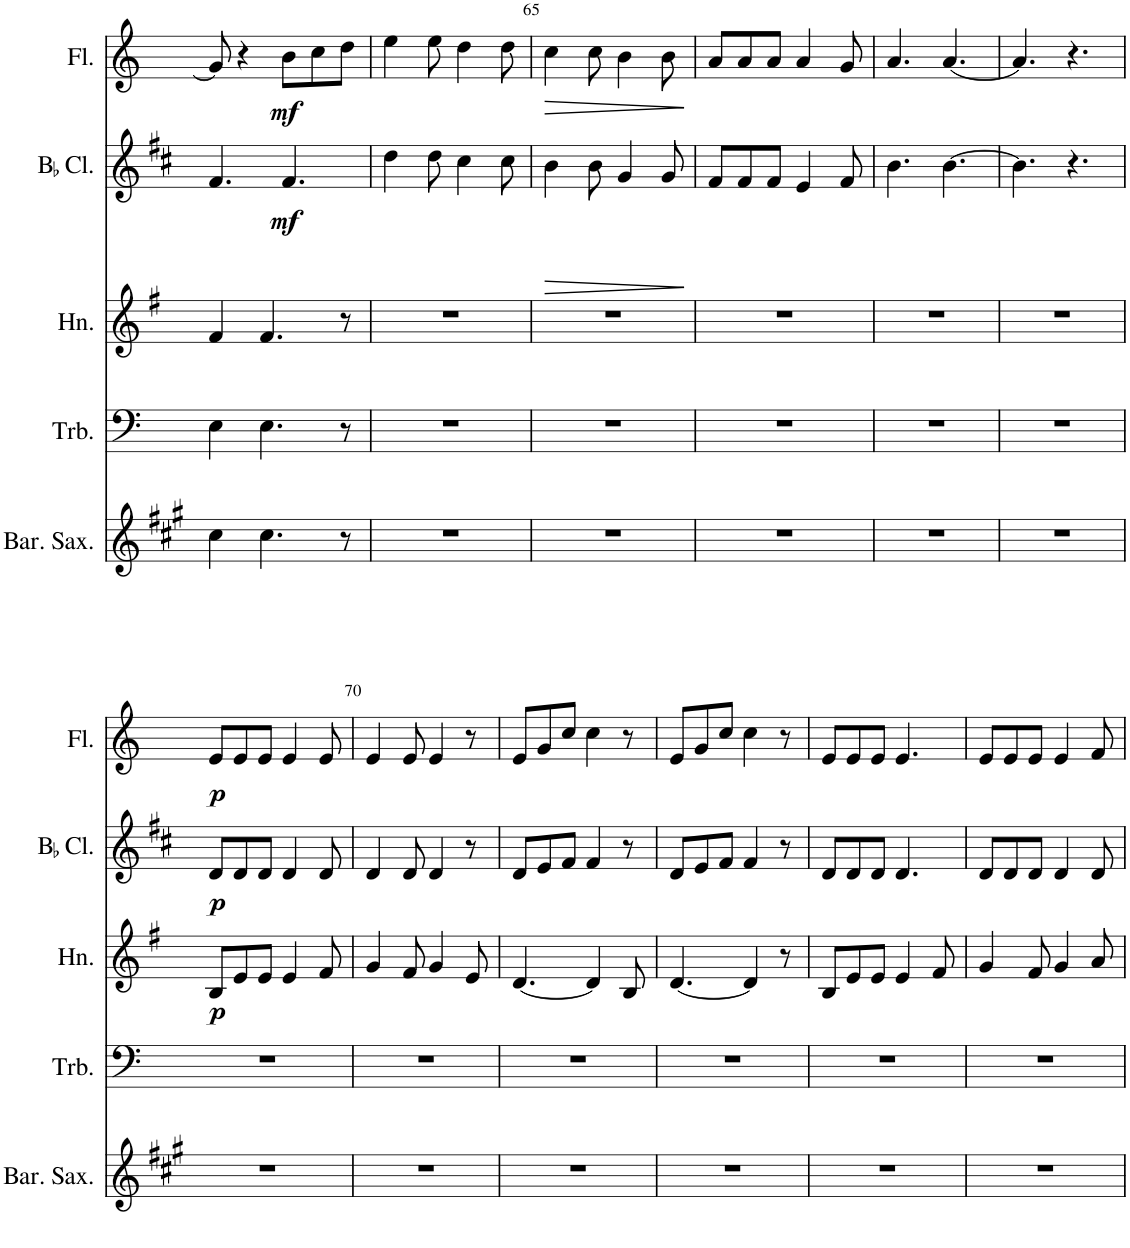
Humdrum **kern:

**kern	**kern	**kern	**dynam	**kern	**dynam	**kern	**dynam
*part5	*part4	*part3	*part3	*part2	*part2	*part1	*part1
*staff5	*staff4	*staff3	*staff3	*staff2	*staff2	*staff1	*staff1
*I"Baritone Saxophone	*I"Trombone	*I"Horn	*	*I"BaccidentalFlat Clarinet	*	*I"Flute	*
*I'Bar. Sax.	*I'Trb.	*I'Hn.	*	*I'BaccidentalFlat Cl.	*	*I'Fl.	*
!!LO:PB:g=z
*clefG2	*clefF4	*clefG2	*	*clefG2	*	*clefG2	*
*Trd12c21	*	*Trd4c7	*	*Trd1c2	*	*	*
*k[f#c#g#]	*k[]	*k[f#]	*	*k[f#c#]	*	*k[]	*
*M6/8	*M6/8	*M6/8	*	*M6/8	*	*M6/8	*
=63	=63	=63	=63	=63	=63	=63	=63
4cc#\	4E\	4f#/	.	4.f#/	.	8g/]	.
.	.	.	.	.	.	4r	.
4.cc#\	4.E\	4.f#/	.	.	.	.	.
!	!	!	!	!	!LO:DY:b	!	!LO:DY:b
.	.	.	.	4.f#/	mf	8b\L	mf
.	.	.	.	.	.	8cc\	.
8r	8r	8r	.	.	.	8dd\J	.
=64	=64	=64	=64	=64	=64	=64	=64
2.r	2.r	2.r	.	4dd\	.	4ee\	.
.	.	.	.	8dd\	.	8ee\	.
.	.	.	.	4cc#\	.	4dd\	.
.	.	.	.	8cc#\	.	8dd\	.
=65	=65	=65	=65	=65	=65	=65	=65
!	!	!	!	!	!LO:HP:b	!	!LO:HP:b
2.r	2.r	2.r	.	4b\	>	4cc\	>
.	.	.	.	8b\	.	8cc\	.
.	.	.	.	4g/	.	4b\	.
.	.	.	.	8g/	.	8b\	.
.	.	.	.	.	]	.	]
=66	=66	=66	=66	=66	=66	=66	=66
2.r	2.r	2.r	.	8f#/L	.	8a/L	.
.	.	.	.	8f#/	.	8a/	.
.	.	.	.	8f#/J	.	8a/J	.
.	.	.	.	4e/	.	4a/	.
.	.	.	.	8f#/	.	8g/	.
=67	=67	=67	=67	=67	=67	=67	=67
2.r	2.r	2.r	.	4.b\	.	4.a/	.
.	.	.	.	[4.b\	.	[4.a/	.
=68	=68	=68	=68	=68	=68	=68	=68
2.r	2.r	2.r	.	4.b\]	.	4.a/]	.
.	.	.	.	4.r	.	4.r	.
!!LO:LB:g=z
=69	=69	=69	=69	=69	=69	=69	=69
!	!	!	!LO:DY:b	!	!LO:DY:b	!	!LO:DY:b
2.r	2.r	8B/L	p	8d/L	p	8e/L	p
.	.	8e/	.	8d/	.	8e/	.
.	.	8e/J	.	8d/J	.	8e/J	.
.	.	4e/	.	4d/	.	4e/	.
.	.	8f#/	.	8d/	.	8e/	.
=70	=70	=70	=70	=70	=70	=70	=70
2.r	2.r	4g/	.	4d/	.	4e/	.
.	.	8f#/	.	8d/	.	8e/	.
.	.	4g/	.	4d/	.	4e/	.
.	.	8e/	.	8r	.	8r	.
=71	=71	=71	=71	=71	=71	=71	=71
2.r	2.r	[4.d/	.	8d/L	.	8e/L	.
.	.	.	.	8e/	.	8g/	.
.	.	.	.	8f#/J	.	8cc/J	.
.	.	4d/]	.	4f#/	.	4cc\	.
.	.	8B/	.	8r	.	8r	.
=72	=72	=72	=72	=72	=72	=72	=72
2.r	2.r	[4.d/	.	8d/L	.	8e/L	.
.	.	.	.	8e/	.	8g/	.
.	.	.	.	8f#/J	.	8cc/J	.
.	.	4d/]	.	4f#/	.	4cc\	.
.	.	8r	.	8r	.	8r	.
=73	=73	=73	=73	=73	=73	=73	=73
2.r	2.r	8B/L	.	8d/L	.	8e/L	.
.	.	8e/	.	8d/	.	8e/	.
.	.	8e/J	.	8d/J	.	8e/J	.
.	.	4e/	.	4.d/	.	4.e/	.
.	.	8f#/	.	.	.	.	.
=74	=74	=74	=74	=74	=74	=74	=74
2.r	2.r	4g/	.	8d/L	.	8e/L	.
.	.	.	.	8d/	.	8e/	.
.	.	8f#/	.	8d/J	.	8e/J	.
.	.	4g/	.	4d/	.	4e/	.
.	.	8a/	.	8d/	.	8f/	.
=	=	=	=	=	=	=	=
*-	*-	*-	*-	*-	*-	*-	*-
